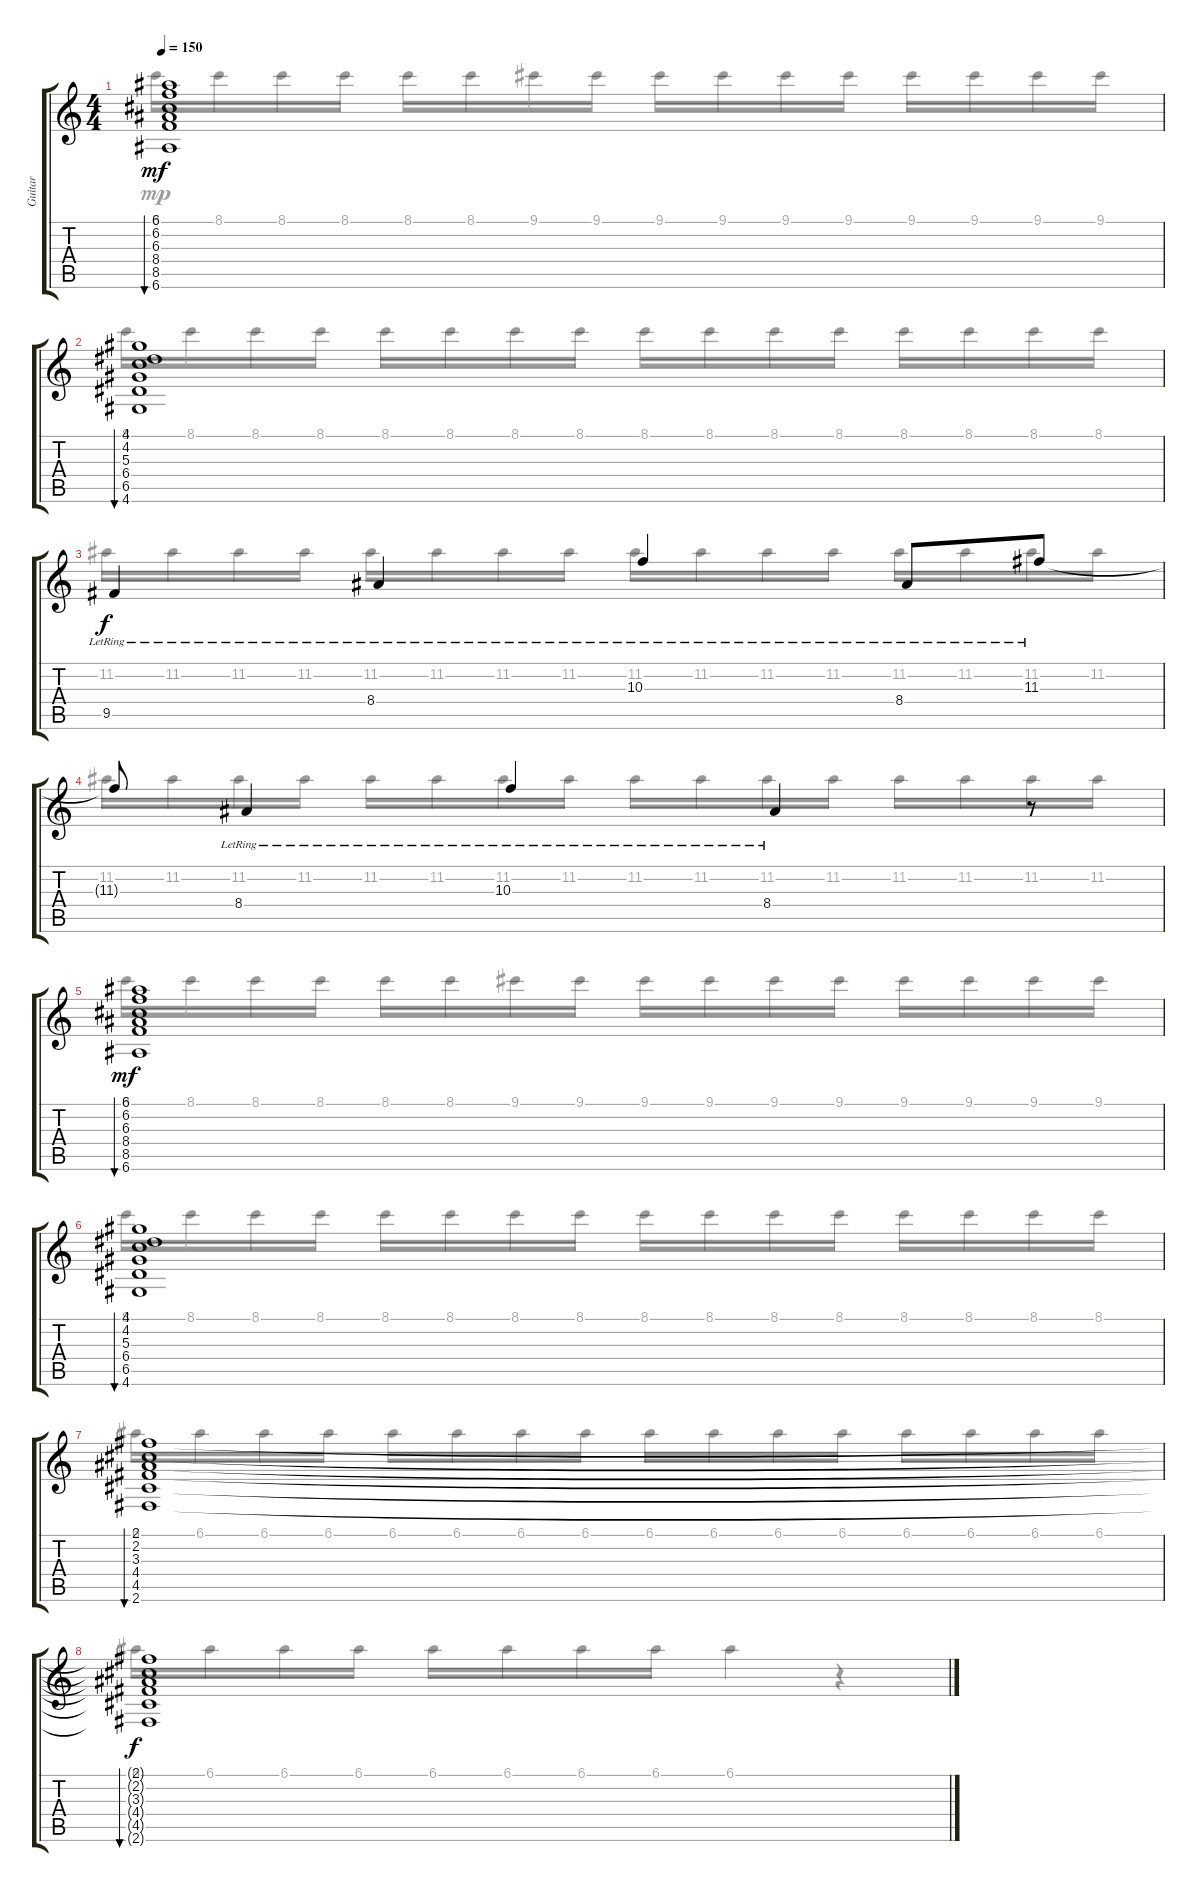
\track ("Guitar" "Guitar") {instrument acousticguitarsteel}
\staff {score tabs}
\tuning (E4 B3 G3 D3 A2 E2) {hide}
\voice
\ts (4 4)
\tempo 150
\clef g2
\ks c
(6.1 6.2 6.3 8.4 8.5 6.6).1{bu 240 dy mf} |
(4.1 4.2 5.3 6.4 6.5 4.6).1{bu 120} |
9.5{lr}.4{dy f} 8.4{lr}.4 10.3{lr}.4 8.4{lr}.8 11.3{lr}.8 |
11.3{t}.8 8.4{lr}.4 10.3{lr}.4 8.4{lr}.4 r.8 |
(6.1 6.2 6.3 8.4 8.5 6.6).1{bu 240 dy mf} |
(4.1 4.2 5.3 6.4 6.5 4.6).1{bu 120} |
(2.1 2.2 3.3 4.4 4.5 2.6).1{bu 120} |
(2.1{t} 2.2{t} 3.3{t} 4.4{t} 4.5{t} 2.6{t}).1{bu 120 dy f}
\voice
\clef g2
\ottava regular
\simile none
\ks c
8.1.16{dy mp} 8.1.16 8.1.16 8.1.16 8.1.16 8.1.16 9.1.16 9.1.16 9.1.16 9.1.16 9.1.16 9.1.16 9.1.16 9.1.16 9.1.16 9.1.16 |
8.1.16 8.1.16 8.1.16 8.1.16 8.1.16 8.1.16 8.1.16 8.1.16 8.1.16 8.1.16 8.1.16 8.1.16 8.1.16 8.1.16 8.1.16 8.1.16 |
11.2.16 11.2.16 11.2.16 11.2.16 11.2.16 11.2.16 11.2.16 11.2.16 11.2.16 11.2.16 11.2.16 11.2.16 11.2.16 11.2.16 11.2.16 11.2.16 |
11.2.16 11.2.16 11.2.16 11.2.16 11.2.16 11.2.16 11.2.16 11.2.16 11.2.16 11.2.16 11.2.16 11.2.16 11.2.16 11.2.16 11.2.16 11.2.16 |
8.1.16 8.1.16 8.1.16 8.1.16 8.1.16 8.1.16 9.1.16 9.1.16 9.1.16 9.1.16 9.1.16 9.1.16 9.1.16 9.1.16 9.1.16 9.1.16 |
8.1.16 8.1.16 8.1.16 8.1.16 8.1.16 8.1.16 8.1.16 8.1.16 8.1.16 8.1.16 8.1.16 8.1.16 8.1.16 8.1.16 8.1.16 8.1.16 |
6.1.16 6.1.16 6.1.16 6.1.16 6.1.16 6.1.16 6.1.16 6.1.16 6.1.16 6.1.16 6.1.16 6.1.16 6.1.16 6.1.16 6.1.16 6.1.16 |
6.1.16 6.1.16 6.1.16 6.1.16 6.1.16 6.1.16 6.1.16 6.1.16 6.1.4 r.4
